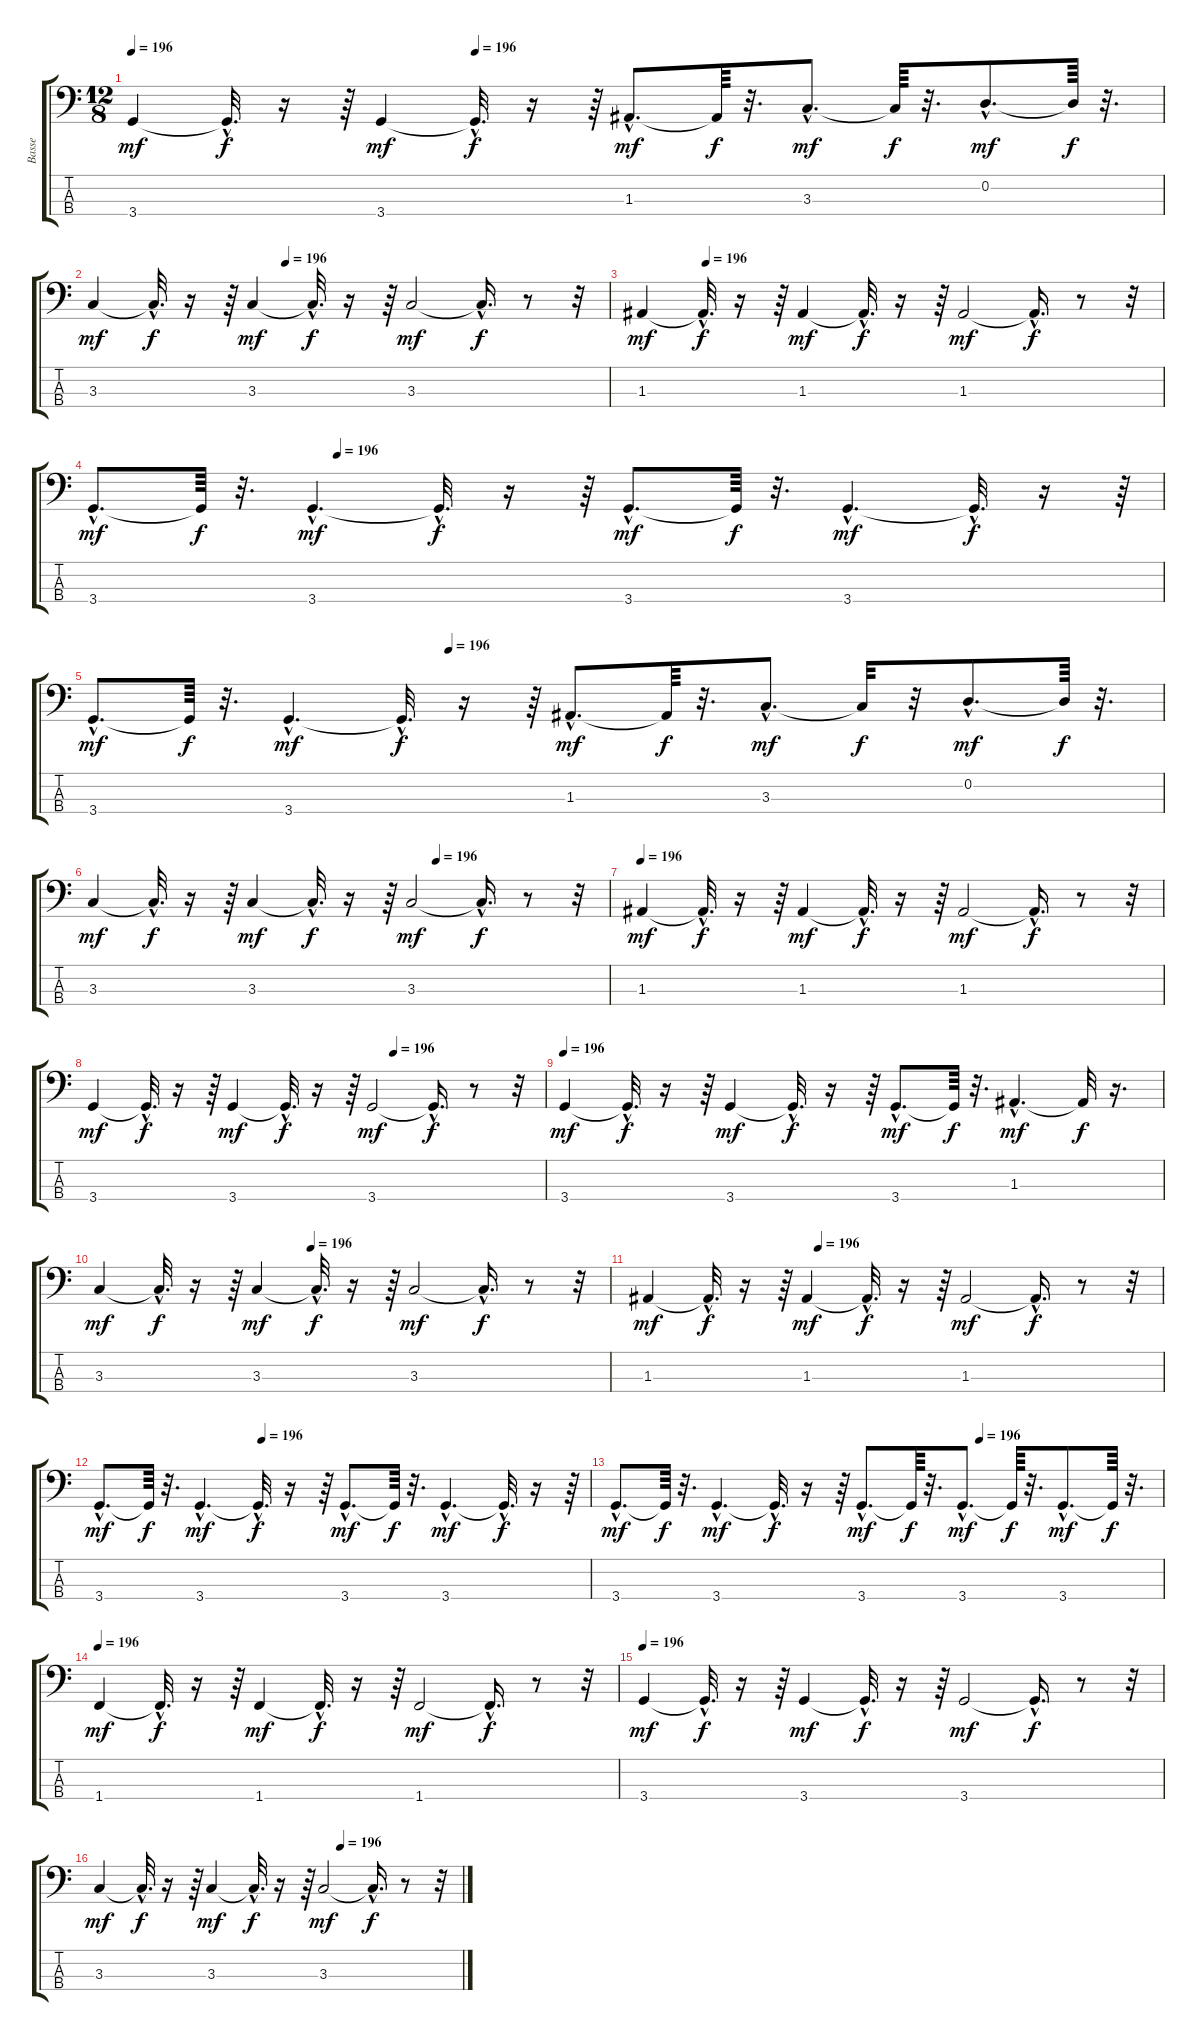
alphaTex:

\track ("Basse" "Basse") {instrument acousticbass}
\staff {score tabs}
\tuning (G2 D2 A1 E1) {hide}
\ts (12 8)
\tempo 196
\tempo (196 0.3333333333333333)
\clef f4
\ks c
3.4.4{dy mf} 3.4{hac t}.32{d dy f} r.16 r.64 3.4.4{dy mf} 3.4{hac t}.32{d dy f} r.16 r.64 1.3{hac}.8{d dy mf} 1.3{t}.64{dy f} r.32{d} 3.3{hac}.8{d dy mf} 3.3{t}.64{dy f} r.32{d} 0.2{hac}.8{d dy mf} 0.2{t}.64{dy f} r.32{d} |
\tempo (196 0.375)
3.3.4{dy mf} 3.3{hac t}.32{d dy f} r.16 r.64 3.3.4{dy mf} 3.3{hac t}.32{d dy f} r.16 r.64 3.3.2{dy mf} 3.3{hac t}.16{d dy f} r.8 r.32 |
\tempo (196 0.125)
1.3.4{dy mf} 1.3{hac t}.32{d dy f} r.16 r.64 1.3.4{dy mf} 1.3{hac t}.32{d dy f} r.16 r.64 1.3.2{dy mf} 1.3{hac t}.16{d dy f} r.8 r.32 |
\tempo (196 0.22916666666666666)
3.4{hac}.8{d dy mf} 3.4{t}.64{dy f} r.32{d} 3.4{hac}.4{d dy mf} 3.4{hac t}.32{d dy f} r.16 r.64 3.4{hac}.8{d dy mf} 3.4{t}.64{dy f} r.32{d} 3.4{hac}.4{d dy mf} 3.4{hac t}.32{d dy f} r.16 r.64 |
\tempo (196 0.3333333333333333)
3.4{hac}.8{d dy mf} 3.4{t}.64{dy f} r.32{d} 3.4{hac}.4{d dy mf} 3.4{hac t}.32{d dy f} r.16 r.64 1.3{hac}.8{d dy mf} 1.3{t}.64{dy f} r.32{d} 3.3{hac}.8{d dy mf} 3.3{t}.32{dy f} r.32 0.2{hac}.8{d dy mf} 0.2{t}.64{dy f} r.32{d} |
\tempo (196 0.6666666666666666)
3.3.4{dy mf} 3.3{hac t}.32{d dy f} r.16 r.64 3.3.4{dy mf} 3.3{hac t}.32{d dy f} r.16 r.64 3.3.2{dy mf} 3.3{hac t}.16{d dy f} r.8 r.32 |
\tempo 196
1.3.4{dy mf} 1.3{hac t}.32{d dy f} r.16 r.64 1.3.4{dy mf} 1.3{hac t}.32{d dy f} r.16 r.64 1.3.2{dy mf} 1.3{hac t}.16{d dy f} r.8 r.32 |
\tempo (196 0.6666666666666666)
3.4.4{dy mf} 3.4{hac t}.32{d dy f} r.16 r.64 3.4.4{dy mf} 3.4{hac t}.32{d dy f} r.16 r.64 3.4.2{dy mf} 3.4{hac t}.16{d dy f} r.8 r.32 |
\tempo 196
3.4.4{dy mf} 3.4{hac t}.32{d dy f} r.16 r.64 3.4.4{dy mf} 3.4{hac t}.32{d dy f} r.16 r.64 3.4{hac}.8{d dy mf} 3.4{t}.64{dy f} r.32{d} 1.3{hac}.4{d dy mf} 1.3{t}.32{dy f} r.16{d} |
\tempo (196 0.4166666666666667)
3.3.4{dy mf} 3.3{hac t}.32{d dy f} r.16 r.64 3.3.4{dy mf} 3.3{hac t}.32{d dy f} r.16 r.64 3.3.2{dy mf} 3.3{hac t}.16{d dy f} r.8 r.32 |
\tempo (196 0.3333333333333333)
1.3.4{dy mf} 1.3{hac t}.32{d dy f} r.16 r.64 1.3.4{dy mf} 1.3{hac t}.32{d dy f} r.16 r.64 1.3.2{dy mf} 1.3{hac t}.16{d dy f} r.8 r.32 |
\tempo (196 0.3333333333333333)
3.4{hac}.8{d dy mf} 3.4{t}.64{dy f} r.32{d} 3.4{hac}.4{d dy mf} 3.4{hac t}.32{d dy f} r.16 r.64 3.4{hac}.8{d dy mf} 3.4{t}.64{dy f} r.32{d} 3.4{hac}.4{d dy mf} 3.4{hac t}.32{d dy f} r.16 r.64 |
\tempo (196 0.6666666666666666)
3.4{hac}.8{d dy mf} 3.4{t}.64{dy f} r.32{d} 3.4{hac}.4{d dy mf} 3.4{hac t}.32{d dy f} r.16 r.64 3.4{hac}.8{d dy mf} 3.4{t}.64{dy f} r.32{d} 3.4{hac}.8{d dy mf} 3.4{t}.64{dy f} r.32{d} 3.4{hac}.8{d dy mf} 3.4{t}.64{dy f} r.32{d} |
\tempo 196
1.4.4{dy mf} 1.4{hac t}.32{d dy f} r.16 r.64 1.4.4{dy mf} 1.4{hac t}.32{d dy f} r.16 r.64 1.4.2{dy mf} 1.4{hac t}.16{d dy f} r.8 r.32 |
\tempo 196
3.4.4{dy mf} 3.4{hac t}.32{d dy f} r.16 r.64 3.4.4{dy mf} 3.4{hac t}.32{d dy f} r.16 r.64 3.4.2{dy mf} 3.4{hac t}.16{d dy f} r.8 r.32 |
\tempo (196 0.6666666666666666)
3.3.4{dy mf} 3.3{hac t}.32{d dy f} r.16 r.64 3.3.4{dy mf} 3.3{hac t}.32{d dy f} r.16 r.64 3.3.2{dy mf} 3.3{hac t}.16{d dy f} r.8 r.32
